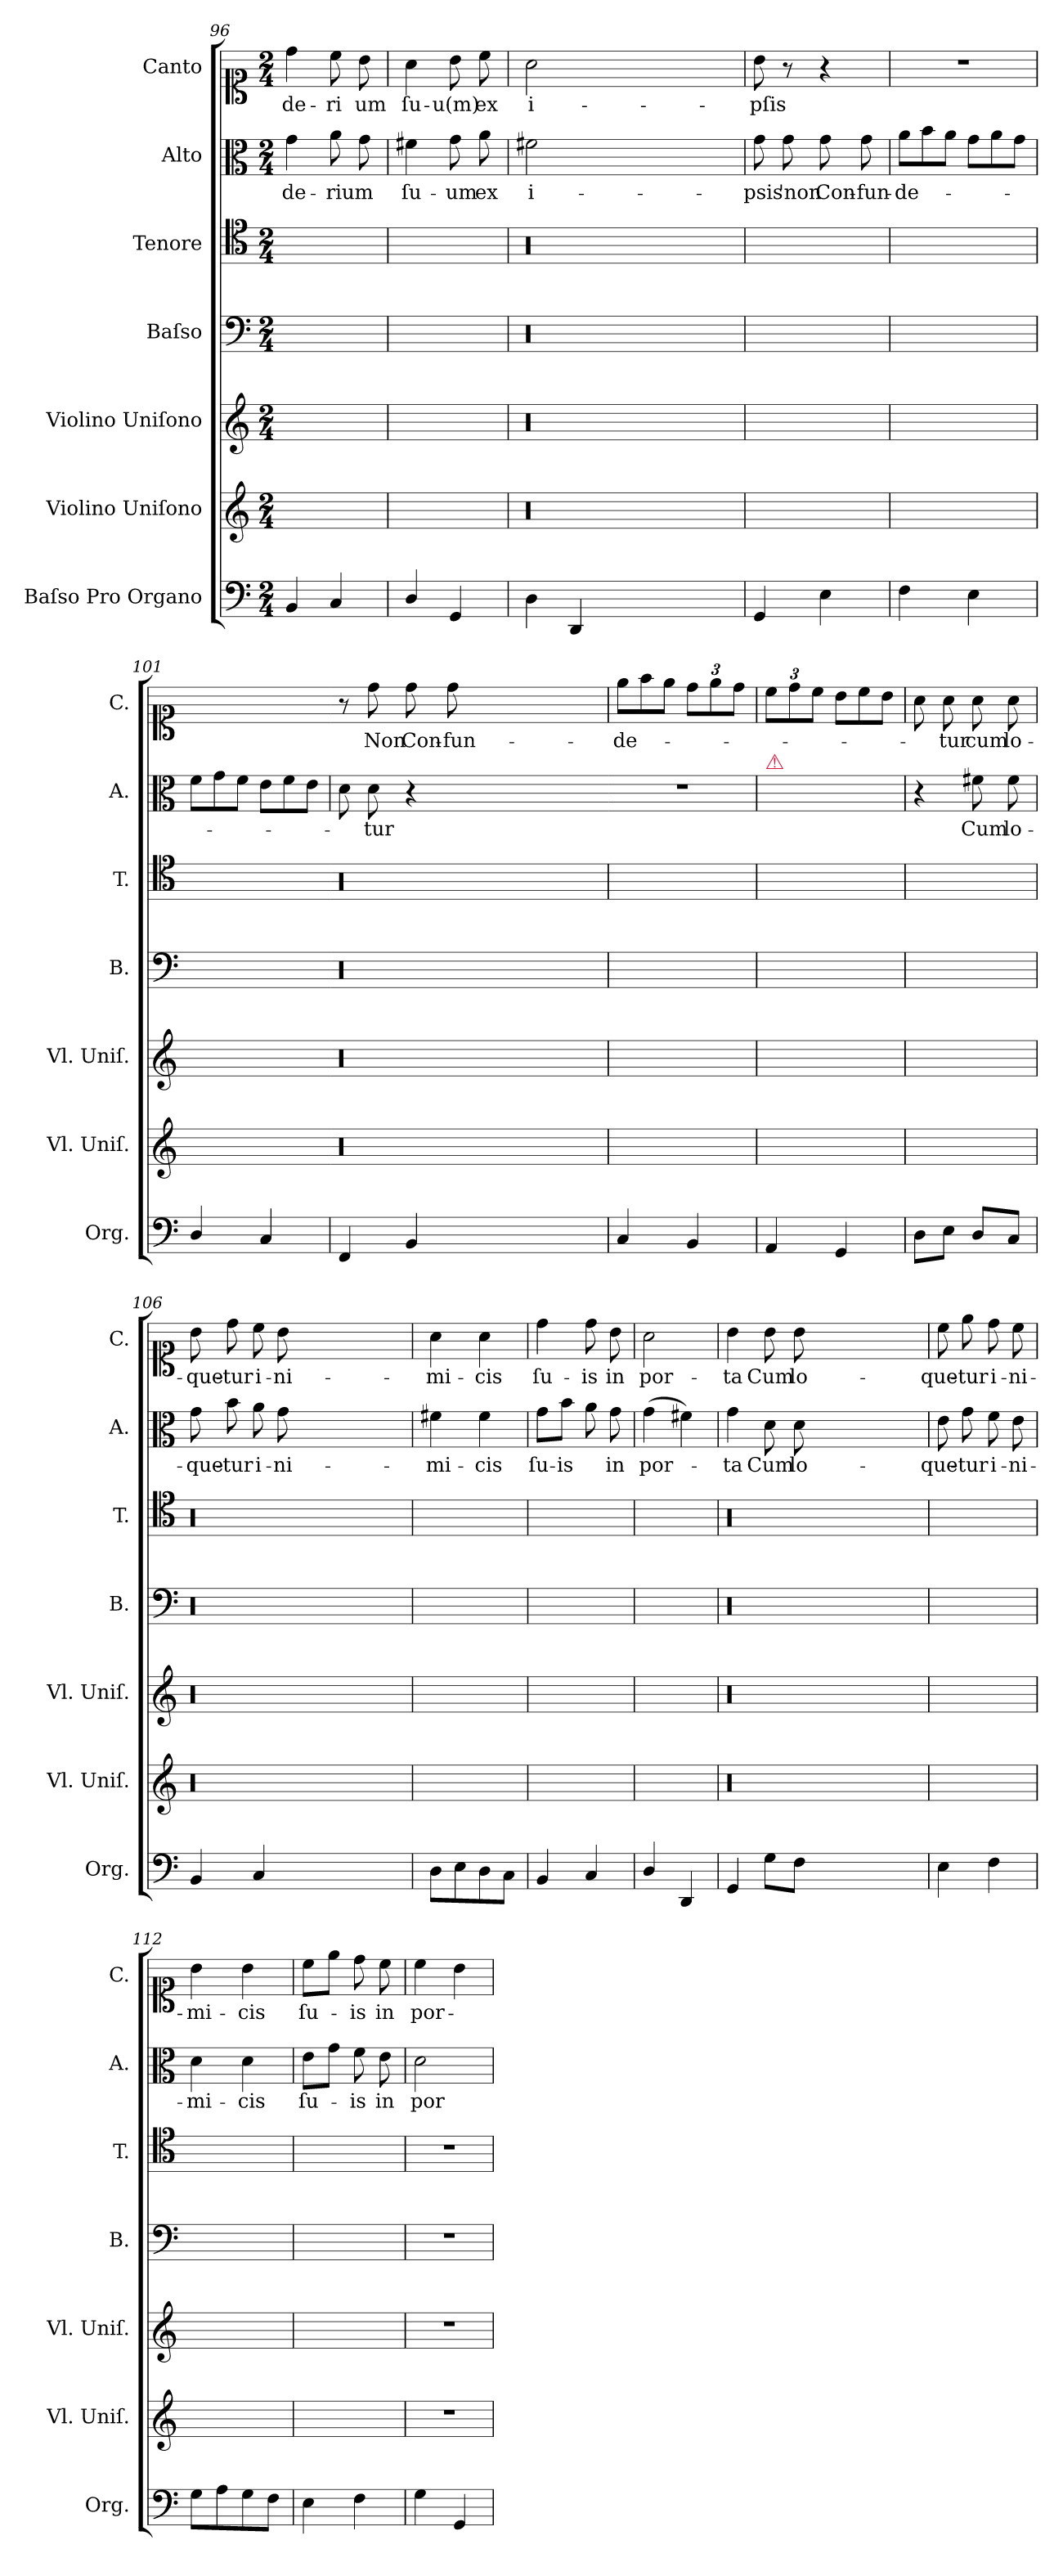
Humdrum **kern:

**kern	**kern	**kern	**kern	**kern	**kern	**text	**kern	**text
*part7	*part6	*part5	*part4	*part3	*part2	*part2	*part1	*part1
*staff7	*staff6	*staff5	*staff4	*staff3	*staff2	*staff2	*staff1	*staff1
*I"Baſso Pro Organo	*I"Violino Uniſono	*I"Violino Uniſono	*I"Baſso	*I"Tenore	*I"Alto	*	*I"Canto	*
*I'Org.	*I'Vl. Uniſ.	*I'Vl. Uniſ.	*I'B.	*I'T.	*I'A.	*	*I'C.	*
*clefF4	*clefG2	*clefG2	*clefF4	*clefC4	*clefC3	*	*clefC1	*
*k[]	*k[]	*k[]	*k[]	*k[]	*k[]	*	*k[]	*
*C:	*C:	*C:	*C:	*C:	*C:	*	*C:	*
*M2/4	*M2/4	*M2/4	*M2/4	*M2/4	*M2/4	*	*M2/4	*
=96	=96	=96	=96	=96	=96	=96	=96	=96
4BB/	2ryy	2ryy	2ryy	2ryy	4g\	-de-	4dd\	-de-
4C/	.	.	.	.	8a\	-rium	8cc\	-ri
.	.	.	.	.	8g\	.	8b\	-um
=97	=97	=97	=97	=97	=97	=97	=97	=97
4D/	2ryy	2ryy	2ryy	2ryy	4f#X\	ſu-	4a\	ſu-
4GG/	.	.	.	.	8g\	-um	8b\	-u(m)
.	.	.	.	.	8a\	ex	8cc\	ex
=98	=98	=98	=98	=98	=98	=98	=98	=98
!	!LO:N:vis=00	!LO:N:vis=00	!LO:N:vis=00	!LO:N:vis=00	!	!	!	!
4D\	0r	0r	0r	0r	2f#X\	i-	2a\	i-
4DD/	.	.	.	.	.	.	.	.
1.ryy	.	.	.	.	1.ryy	.	1.ryy	.
=99	=99	=99	=99	=99	=99	=99	=99	=99
4GG/	2ryy	2ryy	2ryy	2ryy	8g\	-psis	8b\	-pſis
.	.	.	.	.	8g\	'non	8r	.
4E\	.	.	.	.	8g\	Con-	4r	.
.	.	.	.	.	8g\	-fun-	.	.
=100	=100	=100	=100	=100	=100	=100	=100	=100
*	*	*	*	*	*Xtuplet	*	*	*
!	!	!	!	!	!	!	!LO:N:vis=0	!
4F\	2ryy	2ryy	2ryy	2ryy	12a\L	-de-	2r	.
.	.	.	.	.	12b\	.	.	.
.	.	.	.	.	12a\J	.	.	.
4E\	.	.	.	.	12g\L	.	.	.
.	.	.	.	.	12a\	.	.	.
.	.	.	.	.	12g\J	.	.	.
=101	=101	=101	=101	=101	=101	=101	=101	=101
4D/	2ryy	2ryy	2ryy	2ryy	12f\L	.	2ryy	.
.	.	.	.	.	12g\	.	.	.
.	.	.	.	.	12f\J	.	.	.
4C/	.	.	.	.	12e\L	.	.	.
.	.	.	.	.	12f\	.	.	.
.	.	.	.	.	12e\J	.	.	.
=102	=102	=102	=102	=102	=102	=102-	=102-	=102-
!	!LO:N:vis=00	!LO:N:vis=00	!LO:N:vis=00	!LO:N:vis=00	!	!	!	!
4FF/	0r	0r	0r	0r	8d\	.	8r	.
.	.	.	.	.	8d\	-tur	8dd\	Non
4BB/	.	.	.	.	4r	.	8dd\	Con-
.	.	.	.	.	.	.	8dd\	-fun-
1.ryy	.	.	.	.	1.ryy	.	1.ryy	.
=103	=103	=103	=103	=103	=103-	=103	=103	=103
!	!	!	!	!	!LO:N:vis=0	!	!	!
*	*	*	*	*	*	*	*Xtuplet	*
4C/	2ryy	2ryy	2ryy	2ryy	2r	.	12ee\L	-de-
.	.	.	.	.	.	.	12ff\	.
.	.	.	.	.	.	.	12ee\J	.
*	*	*	*	*	*	*	*tuplet	*
4BB/	.	.	.	.	.	.	12dd\L	.
.	.	.	.	.	.	.	12ee\	.
.	.	.	.	.	.	.	12dd\J	.
=104	=104	=104	=104	=104	=104	=104	=104	=104
!	!	!	!	!	!LO:TX:a:color=crimson:t=⚠	!	!	!
4AA/	2ryy	2ryy	2ryy	2ryy	2ryy	.	12cc\L	.
.	.	.	.	.	.	.	12dd\	.
.	.	.	.	.	.	.	12cc\J	.
*	*	*	*	*	*	*	*Xtuplet	*
4GG/	.	.	.	.	.	.	12b\L	.
.	.	.	.	.	.	.	12cc\	.
.	.	.	.	.	.	.	12b\J	.
=105	=105	=105	=105	=105	=105	=105	=105	=105
8D\L	2ryy	2ryy	2ryy	2ryy	4r	.	8a\	.
8E\J	.	.	.	.	.	.	8a\	-tur
8D/L	.	.	.	.	8f#X\	Cum	8a\	cum
8C/J	.	.	.	.	8f#\	lo-	8a\	lo-
=106	=106	=106	=106	=106	=106	=106	=106	=106
!	!LO:N:vis=00	!LO:N:vis=00	!LO:N:vis=00	!LO:N:vis=00	!	!	!	!
4BB/	0r	0r	0r	0r	8g\	-que-	8b\	-que-
.	.	.	.	.	8b\	-tur	8dd\	-tur
4C/	.	.	.	.	8a\	i-	8cc\	i-
.	.	.	.	.	8g\	-ni-	8b\	-ni-
1.ryy	.	.	.	.	1.ryy	.	1.ryy	.
=107	=107	=107	=107	=107	=107	=107	=107	=107
8D\L	2ryy	2ryy	2ryy	2ryy	4f#X\	-mi-	4a\	-mi-
8E\	.	.	.	.	.	.	.	.
8D\	.	.	.	.	4f#\	-cis	4a\	-cis
8C\J	.	.	.	.	.	.	.	.
=108	=108	=108	=108	=108	=108	=108	=108	=108
4BB/	2ryy	2ryy	2ryy	2ryy	8g\L	ſu-	4dd\	ſu-
.	.	.	.	.	8b\J	-is	.	.
4C/	.	.	.	.	8a\	.	8dd\	-is
.	.	.	.	.	8g\	in	8b\	in
=109	=109	=109	=109	=109	=109	=109	=109	=109
4D/	2ryy	2ryy	2ryy	2ryy	(>4g\	por-	2a\	por-
4DD/	.	.	.	.	4f#X\)	.	.	.
=110	=110	=110	=110	=110	=110	=110	=110	=110
!	!LO:N:vis=00	!LO:N:vis=00	!LO:N:vis=00	!LO:N:vis=00	!	!	!	!
4GG/	0r	0r	0r	0r	4g\	-ta	4b\	-ta
8G\L	.	.	.	.	8d\	Cum	8b\	Cum
8F\J	.	.	.	.	8d\	lo-	8b\	lo-
1.ryy	.	.	.	.	1.ryy	.	1.ryy	.
=111	=111	=111	=111	=111	=111	=111	=111	=111
4E\	2ryy	2ryy	2ryy	2ryy	8e\	-que-	8cc\	-que-
.	.	.	.	.	8g\	-tur	8ee\	-tur
4F\	.	.	.	.	8f\	i-	8dd\	i-
.	.	.	.	.	8e\	-ni-	8cc\	-ni-
=112	=112	=112	=112	=112	=112	=112	=112	=112
8G\L	2ryy	2ryy	2ryy	2ryy	4d\	-mi-	4b\	-mi-
8A\	.	.	.	.	.	.	.	.
8G\	.	.	.	.	4d\	-cis	4b\	-cis
8F\J	.	.	.	.	.	.	.	.
=113	=113	=113	=113	=113	=113	=113	=113	=113
4E\	2ryy	2ryy	2ryy	2ryy	8e\L	ſu-	8cc\L	ſu-
.	.	.	.	.	8g\J	.	8ee\J	.
4F\	.	.	.	.	8f\	-is	8dd\	-is
.	.	.	.	.	8e\	in	8cc\	in
=114	=114	=114	=114	=114	=114	=114	=114	=114
!	!LO:N:vis=0	!LO:N:vis=0	!LO:N:vis=0	!LO:N:vis=0	!	!	!	!
4G\	2r	2r	2r	2r	2d\	por-	4cc\	por-
4GG/	.	.	.	.	.	.	4b\	.
=	=	=	=	=	=	=	=	=
*-	*-	*-	*-	*-	*-	*-	*-	*-
